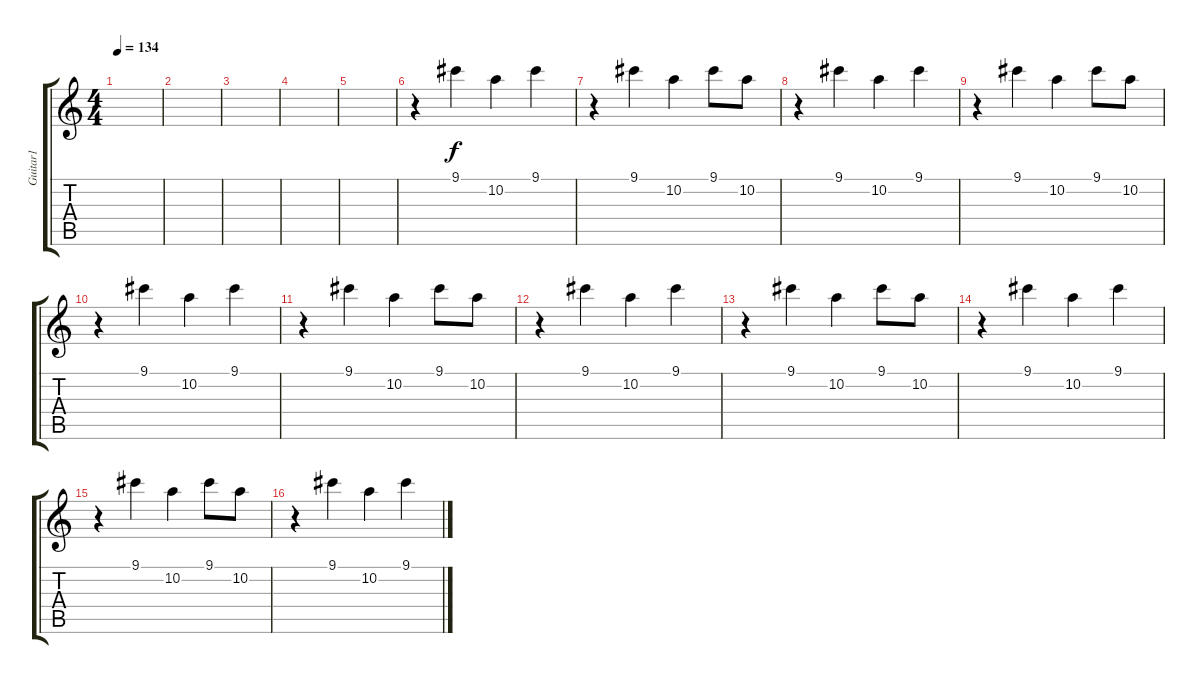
\track ("Guitar1" "Guitar1") {instrument acousticguitarsteel}
\staff {score tabs}
\tuning (E4 B3 G3 D3 A2 E2) {hide}
\ts (4 4)
\tempo 134
\clef g2
\ks c
|
|
|
|
|
r.4 9.1.4 10.2.4 9.1.4 |
r.4 9.1.4 10.2.4 9.1.8 10.2.8 |
r.4 9.1.4 10.2.4 9.1.4 |
r.4 9.1.4 10.2.4 9.1.8 10.2.8 |
r.4 9.1.4 10.2.4 9.1.4 |
r.4 9.1.4 10.2.4 9.1.8 10.2.8 |
r.4 9.1.4 10.2.4 9.1.4 |
r.4 9.1.4 10.2.4 9.1.8 10.2.8 |
r.4 9.1.4 10.2.4 9.1.4 |
r.4 9.1.4 10.2.4 9.1.8 10.2.8 |
r.4 9.1.4 10.2.4 9.1.4
